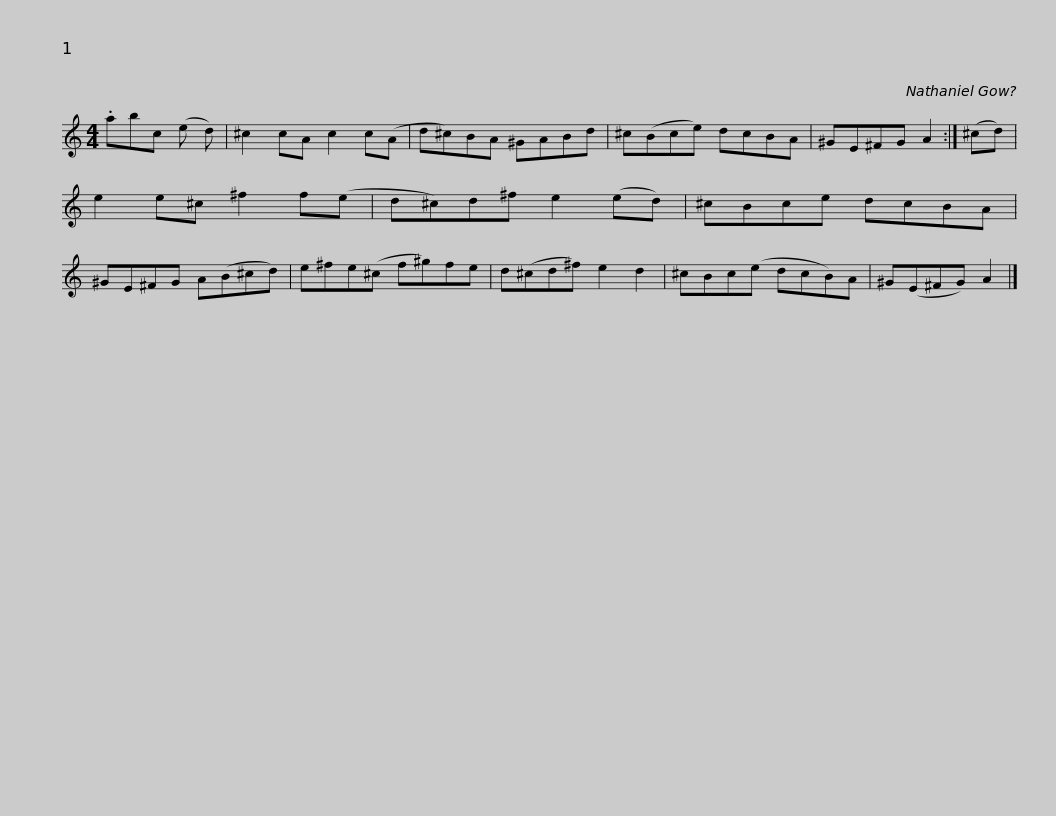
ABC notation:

X:1
L:1/8
M:4/4
I:linebreak $
K:C
V:1 treble
V:1
 .abc (e d) | ^c2 cA c2 c(A | d^c)BA ^GABd | ^c(Bce) dcBA | ^GE^FG A2 :| %5
 (^cd) | e2 e^c ^f2 f(e |$ d^c)d^f e2 (ed) | ^cBce dcBA | ^GE^FG A(B^cd) | %10
 e^fe(^c f^g)fe | d(^cd^f) e2 d2 | ^cBc(e dcB)A |$ ^G(E^FG) A2 |] %14
